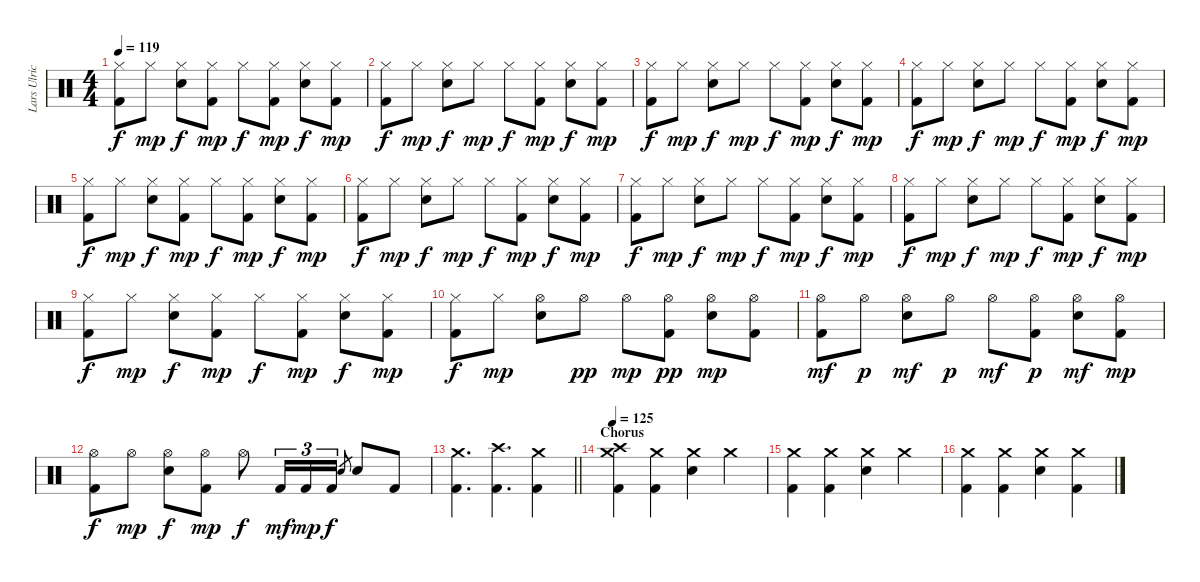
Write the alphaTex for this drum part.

\track ("Lars Ulrich" "Lars Ulric") {instrument percussion}
\staff {score}
\articulation defaults
\ts (4 4)
\tempo 119
\clef neutral
\ks c
("Hi-Hat (closed)" "Kick (hit) 2").8{dy f} "Hi-Hat (closed)".8{dy mp} ("Hi-Hat (closed)" "Electric Snare (hit)").8{dy f} ("Hi-Hat (closed)" "Kick (hit) 2").8{dy mp} "Hi-Hat (closed)".8{dy f} ("Hi-Hat (closed)" "Kick (hit) 2").8{dy mp} ("Hi-Hat (closed)" "Electric Snare (hit)").8{dy f} ("Hi-Hat (closed)" "Kick (hit) 2").8{dy mp} |
("Hi-Hat (closed)" "Kick (hit) 2").8{dy f} "Hi-Hat (closed)".8{dy mp} ("Hi-Hat (closed)" "Electric Snare (hit)").8{dy f} "Hi-Hat (closed)".8{dy mp} "Hi-Hat (closed)".8{dy f} ("Hi-Hat (closed)" "Kick (hit) 2").8{dy mp} ("Hi-Hat (closed)" "Electric Snare (hit)").8{dy f} ("Hi-Hat (closed)" "Kick (hit) 2").8{dy mp} |
("Hi-Hat (closed)" "Kick (hit) 2").8{dy f} "Hi-Hat (closed)".8{dy mp} ("Hi-Hat (closed)" "Electric Snare (hit)").8{dy f} "Hi-Hat (closed)".8{dy mp} "Hi-Hat (closed)".8{dy f} ("Hi-Hat (closed)" "Kick (hit) 2").8{dy mp} ("Hi-Hat (closed)" "Electric Snare (hit)").8{dy f} ("Hi-Hat (closed)" "Kick (hit) 2").8{dy mp} |
("Hi-Hat (closed)" "Kick (hit) 2").8{dy f} "Hi-Hat (closed)".8{dy mp} ("Hi-Hat (closed)" "Electric Snare (hit)").8{dy f} "Hi-Hat (closed)".8{dy mp} "Hi-Hat (closed)".8{dy f} ("Hi-Hat (closed)" "Kick (hit) 2").8{dy mp} ("Hi-Hat (closed)" "Electric Snare (hit)").8{dy f} ("Hi-Hat (closed)" "Kick (hit) 2").8{dy mp} |
("Hi-Hat (closed)" "Kick (hit) 2").8{dy f} "Hi-Hat (closed)".8{dy mp} ("Hi-Hat (closed)" "Electric Snare (hit)").8{dy f} ("Hi-Hat (closed)" "Kick (hit) 2").8{dy mp} "Hi-Hat (closed)".8{dy f} ("Hi-Hat (closed)" "Kick (hit) 2").8{dy mp} ("Hi-Hat (closed)" "Electric Snare (hit)").8{dy f} ("Hi-Hat (closed)" "Kick (hit) 2").8{dy mp} |
("Hi-Hat (closed)" "Kick (hit) 2").8{dy f} "Hi-Hat (closed)".8{dy mp} ("Hi-Hat (closed)" "Electric Snare (hit)").8{dy f} "Hi-Hat (closed)".8{dy mp} "Hi-Hat (closed)".8{dy f} ("Hi-Hat (closed)" "Kick (hit) 2").8{dy mp} ("Hi-Hat (closed)" "Electric Snare (hit)").8{dy f} ("Hi-Hat (closed)" "Kick (hit) 2").8{dy mp} |
("Hi-Hat (closed)" "Kick (hit) 2").8{dy f} "Hi-Hat (closed)".8{dy mp} ("Hi-Hat (closed)" "Electric Snare (hit)").8{dy f} "Hi-Hat (closed)".8{dy mp} "Hi-Hat (closed)".8{dy f} ("Hi-Hat (closed)" "Kick (hit) 2").8{dy mp} ("Hi-Hat (closed)" "Electric Snare (hit)").8{dy f} ("Hi-Hat (closed)" "Kick (hit) 2").8{dy mp} |
("Hi-Hat (closed)" "Kick (hit) 2").8{dy f} "Hi-Hat (closed)".8{dy mp} ("Hi-Hat (closed)" "Electric Snare (hit)").8{dy f} "Hi-Hat (closed)".8{dy mp} "Hi-Hat (closed)".8{dy f} ("Hi-Hat (closed)" "Kick (hit) 2").8{dy mp} ("Hi-Hat (closed)" "Electric Snare (hit)").8{dy f} ("Hi-Hat (closed)" "Kick (hit) 2").8{dy mp} |
("Hi-Hat (closed)" "Kick (hit) 2").8{dy f} "Hi-Hat (closed)".8{dy mp} ("Hi-Hat (closed)" "Electric Snare (hit)").8{dy f} ("Hi-Hat (closed)" "Kick (hit) 2").8{dy mp} "Hi-Hat (closed)".8{dy f} ("Hi-Hat (closed)" "Kick (hit) 2").8{dy mp} ("Hi-Hat (closed)" "Electric Snare (hit)").8{dy f} ("Hi-Hat (closed)" "Kick (hit) 2").8{dy mp} |
("Hi-Hat (closed)" "Kick (hit) 2").8{dy f} "Hi-Hat (closed)".8{dy mp} ("Hi-Hat (open)" "Electric Snare (hit)").8 "Hi-Hat (open)".8{dy pp} "Hi-Hat (open)".8{dy mp} ("Hi-Hat (open)" "Kick (hit) 2").8{dy pp} ("Hi-Hat (open)" "Electric Snare (hit)").8{dy mp} ("Hi-Hat (open)" "Kick (hit) 2").8 |
("Hi-Hat (open)" "Kick (hit) 2").8{dy mf} "Hi-Hat (open)".8{dy p} ("Hi-Hat (open)" "Electric Snare (hit)").8{dy mf} "Hi-Hat (open)".8{dy p} "Hi-Hat (open)".8{dy mf} ("Hi-Hat (open)" "Kick (hit) 2").8{dy p} ("Hi-Hat (open)" "Electric Snare (hit)").8{dy mf} ("Hi-Hat (open)" "Kick (hit) 2").8{dy mp} |
("Hi-Hat (open)" "Kick (hit) 2").8{dy f} "Hi-Hat (open)".8{dy mp} ("Hi-Hat (open)" "Electric Snare (hit)").8{dy f} ("Hi-Hat (open)" "Kick (hit) 2").8{dy mp} "Hi-Hat (open)".8{dy f} "Kick (hit) 2".16{tu (3 2) dy mf} "Kick (hit) 2".16{tu (3 2) dy mp} "Kick (hit) 2".16{tu (3 2) dy f} "Electric Snare (hit)".8{gr} "Electric Snare (hit)".8 "Kick (hit) 2".8 |
\barLineRight lightlight
("Crash medium (hit)" "Kick (hit) 2").4{d} ("Crash high (hit)" "Kick (hit) 2").4{d} ("Crash medium (hit)" "Kick (hit) 2").4 |
\section ("" "Chorus")
\tempo 125
("Crash medium (hit)" "Crash high (hit)" "Kick (hit) 2").4 ("Crash medium (hit)" "Kick (hit) 2").4 ("Crash medium (hit)" "Electric Snare (hit)").4 "Crash medium (hit)".4 |
("Crash medium (hit)" "Kick (hit) 2").4 ("Crash medium (hit)" "Kick (hit) 2").4 ("Crash medium (hit)" "Electric Snare (hit)").4 "Crash medium (hit)".4 |
("Crash medium (hit)" "Kick (hit) 2").4 ("Crash medium (hit)" "Kick (hit) 2").4 ("Crash medium (hit)" "Electric Snare (hit)").4 ("Crash medium (hit)" "Kick (hit) 2").4
